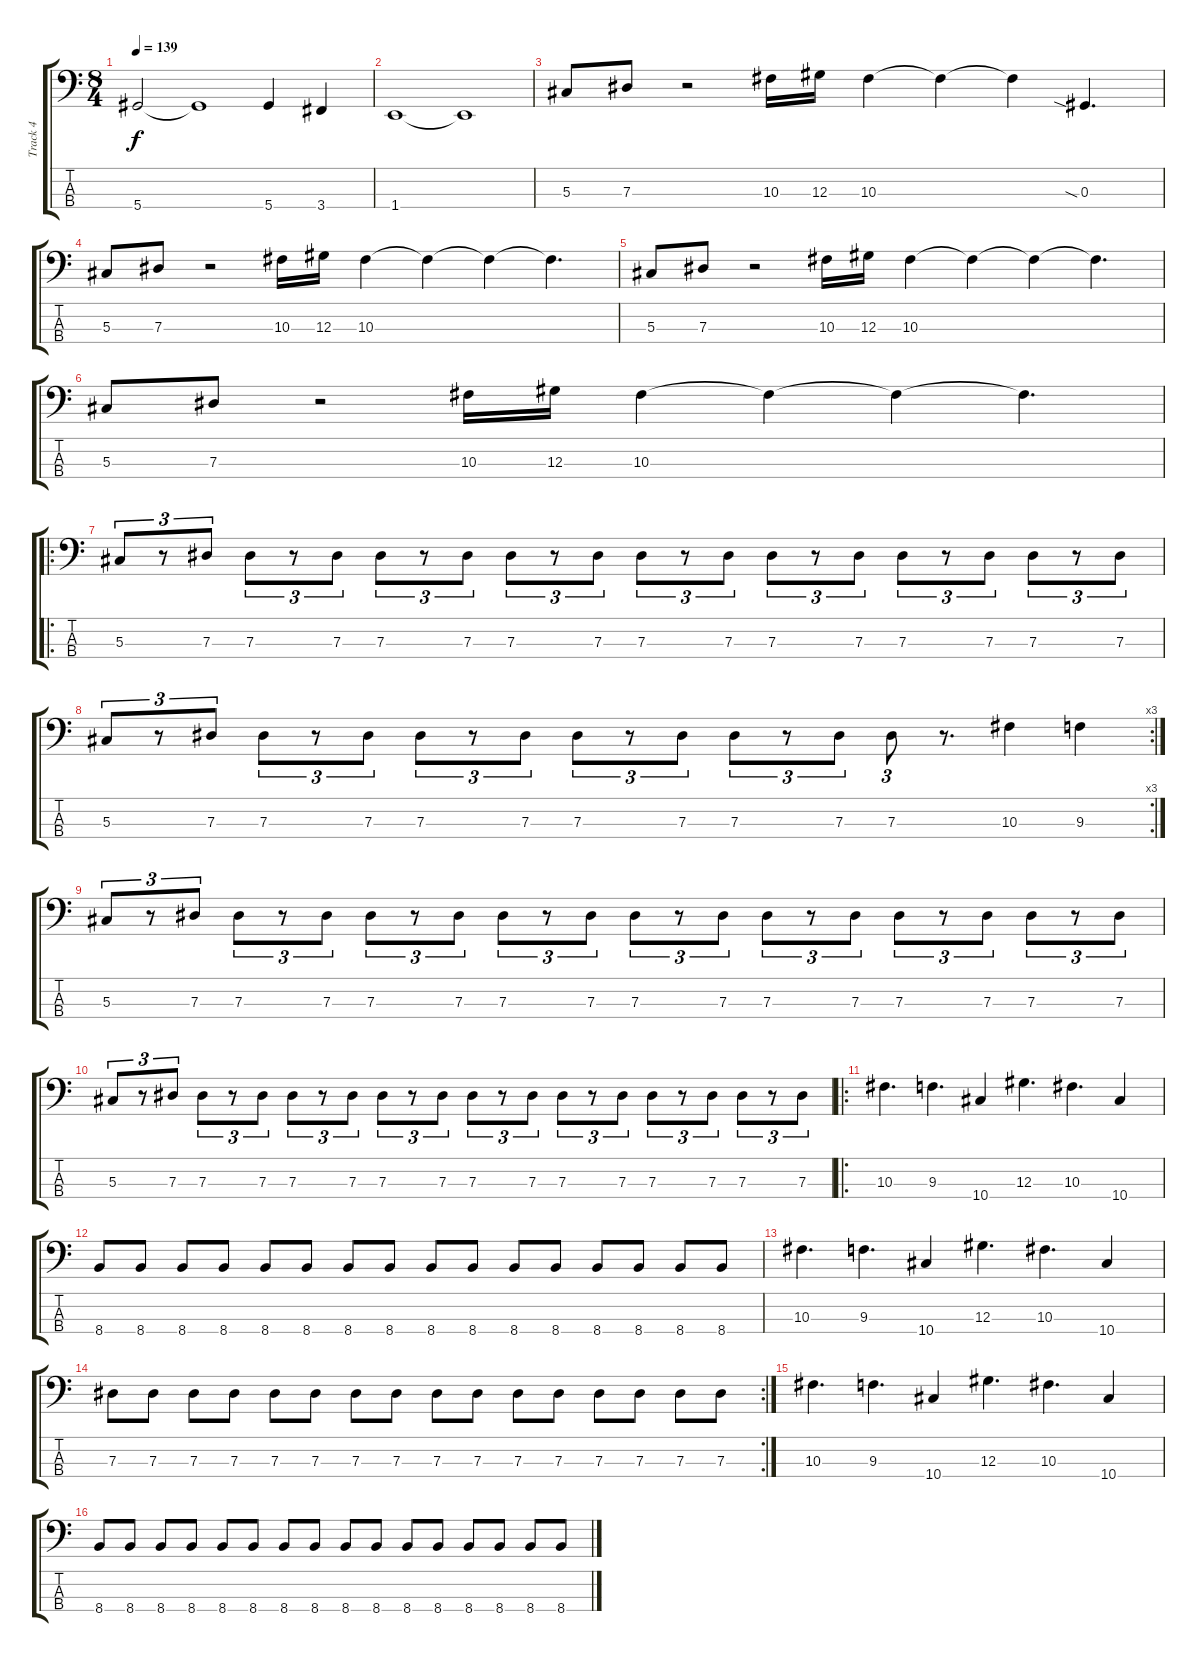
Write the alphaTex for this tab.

\track ("Track 4" "Track 4") {instrument electricbassfinger}
\staff {score tabs}
\tuning (Gb2 Db2 Ab1 Eb1) {hide}
\ts (8 4)
\tempo 139
\clef f4
\ks c
5.4.2{dy f} 5.4{t}.1 5.4.4 3.4.4 |
1.4.1 1.4{t}.1 |
5.3.8 7.3.8 r.2 10.3.16 12.3.16 10.3.4 10.3{t}.4 10.3{t}.4 0.3{sia}.4{d} |
5.3.8 7.3.8 r.2 10.3.16 12.3.16 10.3.4 10.3{t}.4 10.3{t}.4 10.3{t}.4{d} |
5.3.8 7.3.8 r.2 10.3.16 12.3.16 10.3.4 10.3{t}.4 10.3{t}.4 10.3{t}.4{d} |
5.3.8 7.3.8 r.2 10.3.16 12.3.16 10.3.4 10.3{t}.4 10.3{t}.4 10.3{t}.4{d} |
\ro
5.3.8{tu (3 2)} r.8{tu (3 2)} 7.3.8{tu (3 2)} 7.3.8{tu (3 2)} r.8{tu (3 2)} 7.3.8{tu (3 2)} 7.3.8{tu (3 2)} r.8{tu (3 2)} 7.3.8{tu (3 2)} 7.3.8{tu (3 2)} r.8{tu (3 2)} 7.3.8{tu (3 2)} 7.3.8{tu (3 2)} r.8{tu (3 2)} 7.3.8{tu (3 2)} 7.3.8{tu (3 2)} r.8{tu (3 2)} 7.3.8{tu (3 2)} 7.3.8{tu (3 2)} r.8{tu (3 2)} 7.3.8{tu (3 2)} 7.3.8{tu (3 2)} r.8{tu (3 2)} 7.3.8{tu (3 2)} |
\rc 3
5.3.8{tu (3 2)} r.8{tu (3 2)} 7.3.8{tu (3 2)} 7.3.8{tu (3 2)} r.8{tu (3 2)} 7.3.8{tu (3 2)} 7.3.8{tu (3 2)} r.8{tu (3 2)} 7.3.8{tu (3 2)} 7.3.8{tu (3 2)} r.8{tu (3 2)} 7.3.8{tu (3 2)} 7.3.8{tu (3 2)} r.8{tu (3 2)} 7.3.8{tu (3 2)} 7.3.8{tu (3 2)} r.8{d} 10.3.4 9.3.4 |
5.3.8{tu (3 2)} r.8{tu (3 2)} 7.3.8{tu (3 2)} 7.3.8{tu (3 2)} r.8{tu (3 2)} 7.3.8{tu (3 2)} 7.3.8{tu (3 2)} r.8{tu (3 2)} 7.3.8{tu (3 2)} 7.3.8{tu (3 2)} r.8{tu (3 2)} 7.3.8{tu (3 2)} 7.3.8{tu (3 2)} r.8{tu (3 2)} 7.3.8{tu (3 2)} 7.3.8{tu (3 2)} r.8{tu (3 2)} 7.3.8{tu (3 2)} 7.3.8{tu (3 2)} r.8{tu (3 2)} 7.3.8{tu (3 2)} 7.3.8{tu (3 2)} r.8{tu (3 2)} 7.3.8{tu (3 2)} |
5.3.8{tu (3 2)} r.8{tu (3 2)} 7.3.8{tu (3 2)} 7.3.8{tu (3 2)} r.8{tu (3 2)} 7.3.8{tu (3 2)} 7.3.8{tu (3 2)} r.8{tu (3 2)} 7.3.8{tu (3 2)} 7.3.8{tu (3 2)} r.8{tu (3 2)} 7.3.8{tu (3 2)} 7.3.8{tu (3 2)} r.8{tu (3 2)} 7.3.8{tu (3 2)} 7.3.8{tu (3 2)} r.8{tu (3 2)} 7.3.8{tu (3 2)} 7.3.8{tu (3 2)} r.8{tu (3 2)} 7.3.8{tu (3 2)} 7.3.8{tu (3 2)} r.8{tu (3 2)} 7.3.8{tu (3 2)} |
\ro
10.3.4{d} 9.3.4{d} 10.4.4 12.3.4{d} 10.3.4{d} 10.4.4 |
8.4.8 8.4.8 8.4.8 8.4.8 8.4.8 8.4.8 8.4.8 8.4.8 8.4.8 8.4.8 8.4.8 8.4.8 8.4.8 8.4.8 8.4.8 8.4.8 |
10.3.4{d} 9.3.4{d} 10.4.4 12.3.4{d} 10.3.4{d} 10.4.4 |
\rc 2
7.3.8 7.3.8 7.3.8 7.3.8 7.3.8 7.3.8 7.3.8 7.3.8 7.3.8 7.3.8 7.3.8 7.3.8 7.3.8 7.3.8 7.3.8 7.3.8 |
10.3.4{d} 9.3.4{d} 10.4.4 12.3.4{d} 10.3.4{d} 10.4.4 |
8.4.8 8.4.8 8.4.8 8.4.8 8.4.8 8.4.8 8.4.8 8.4.8 8.4.8 8.4.8 8.4.8 8.4.8 8.4.8 8.4.8 8.4.8 8.4.8
